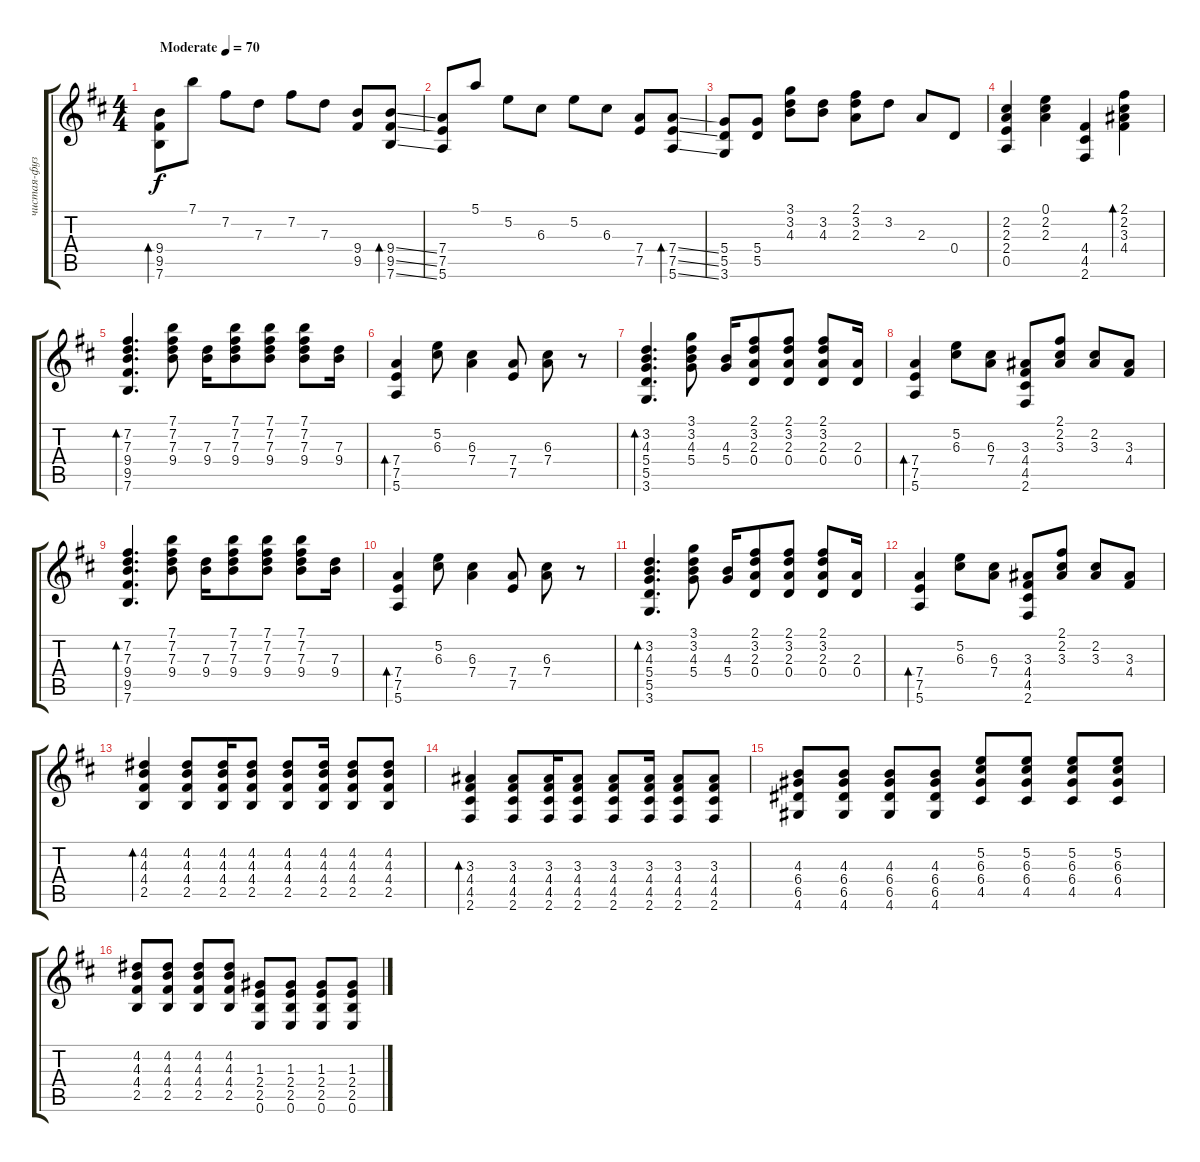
\track ("чистая-фузовая гитара" "чистая-фуз") {instrument electricguitarclean}
\staff {score tabs}
\tuning (E4 B3 G3 D3 A2 E2) {hide}
\ts (4 4)
\tempo (70 "Moderate")
\clef g2
\ks d
(9.4 9.5 7.6).8{bd 120 dy f instrument electricguitarclean} 7.1.8 7.2.8 7.3.8 7.2.8 7.3.8 (9.4 9.5).8 (9.4{ss} 9.5{ss} 7.6{ss}).8{bd 120} |
(7.4 7.5 5.6).8 5.1.8 5.2.8 6.3.8 5.2.8 6.3.8 (7.4 7.5).8 (7.4{ss} 7.5{ss} 5.6{ss}).8{bd 120} |
(5.4 5.5 3.6).8 (5.4 5.5).8 (3.1 3.2 4.3).8 (3.2 4.3).8 (2.1 3.2 2.3).8 3.2.8 2.3.8 0.4.8 |
(2.2 2.3 2.4 0.5).4 (0.1 2.2 2.3).4 (4.4 4.5 2.6).4 (2.1 2.2 3.3 4.4).4{bd 120} |
(7.2 7.3 9.4 9.5 7.6).4{d bd 120} (7.1 7.2 7.3 9.4).8 (7.3 9.4).16 (7.1 7.2 7.3 9.4).8 (7.1 7.2 7.3 9.4).8 (7.1 7.2 7.3 9.4).8 (7.3 9.4).16 |
(7.4 7.5 5.6).4{bd 120} (5.2 6.3).8 (6.3 7.4).4 (7.4 7.5).8 (6.3 7.4).8 r.8 |
(3.2 4.3 5.4 5.5 3.6).4{d bd 120} (3.1 3.2 4.3 5.4).8 (4.3 5.4).16 (2.1 3.2 2.3 0.4).8 (2.1 3.2 2.3 0.4).8 (2.1 3.2 2.3 0.4).8 (2.3 0.4).16 |
(7.4 7.5 5.6).4{bd 120} (5.2 6.3).8 (6.3 7.4).8 (3.3 4.4 4.5 2.6).8 (2.1 2.2 3.3).8 (2.2 3.3).8 (3.3 4.4).8 |
(7.2 7.3 9.4 9.5 7.6).4{d bd 120} (7.1 7.2 7.3 9.4).8 (7.3 9.4).16 (7.1 7.2 7.3 9.4).8 (7.1 7.2 7.3 9.4).8 (7.1 7.2 7.3 9.4).8 (7.3 9.4).16 |
(7.4 7.5 5.6).4{bd 120} (5.2 6.3).8 (6.3 7.4).4 (7.4 7.5).8 (6.3 7.4).8 r.8 |
(3.2 4.3 5.4 5.5 3.6).4{d bd 120} (3.1 3.2 4.3 5.4).8 (4.3 5.4).16 (2.1 3.2 2.3 0.4).8 (2.1 3.2 2.3 0.4).8 (2.1 3.2 2.3 0.4).8 (2.3 0.4).16 |
(7.4 7.5 5.6).4{bd 120} (5.2 6.3).8 (6.3 7.4).8 (3.3 4.4 4.5 2.6).8 (2.1 2.2 3.3).8 (2.2 3.3).8 (3.3 4.4).8 |
(4.2 4.3 4.4 2.5).4{bd 120} (4.2 4.3 4.4 2.5).8 (4.2 4.3 4.4 2.5).16 (4.2 4.3 4.4 2.5).8 (4.2 4.3 4.4 2.5).8 (4.2 4.3 4.4 2.5).16 (4.2 4.3 4.4 2.5).8 (4.2 4.3 4.4 2.5).8 |
(3.3 4.4 4.5 2.6).4{bd 120} (3.3 4.4 4.5 2.6).8 (3.3 4.4 4.5 2.6).16 (3.3 4.4 4.5 2.6).8 (3.3 4.4 4.5 2.6).8 (3.3 4.4 4.5 2.6).16 (3.3 4.4 4.5 2.6).8 (3.3 4.4 4.5 2.6).8 |
(4.3 6.4 6.5 4.6).8{instrument distortionguitar} (4.3 6.4 6.5 4.6).8 (4.3 6.4 6.5 4.6).8 (4.3 6.4 6.5 4.6).8 (5.2 6.3 6.4 4.5).8 (5.2 6.3 6.4 4.5).8 (5.2 6.3 6.4 4.5).8 (5.2 6.3 6.4 4.5).8 |
(4.2 4.3 4.4 2.5).8 (4.2 4.3 4.4 2.5).8 (4.2 4.3 4.4 2.5).8 (4.2 4.3 4.4 2.5).8 (1.3 2.4 2.5 0.6).8 (1.3 2.4 2.5 0.6).8 (1.3 2.4 2.5 0.6).8 (1.3 2.4 2.5 0.6).8
